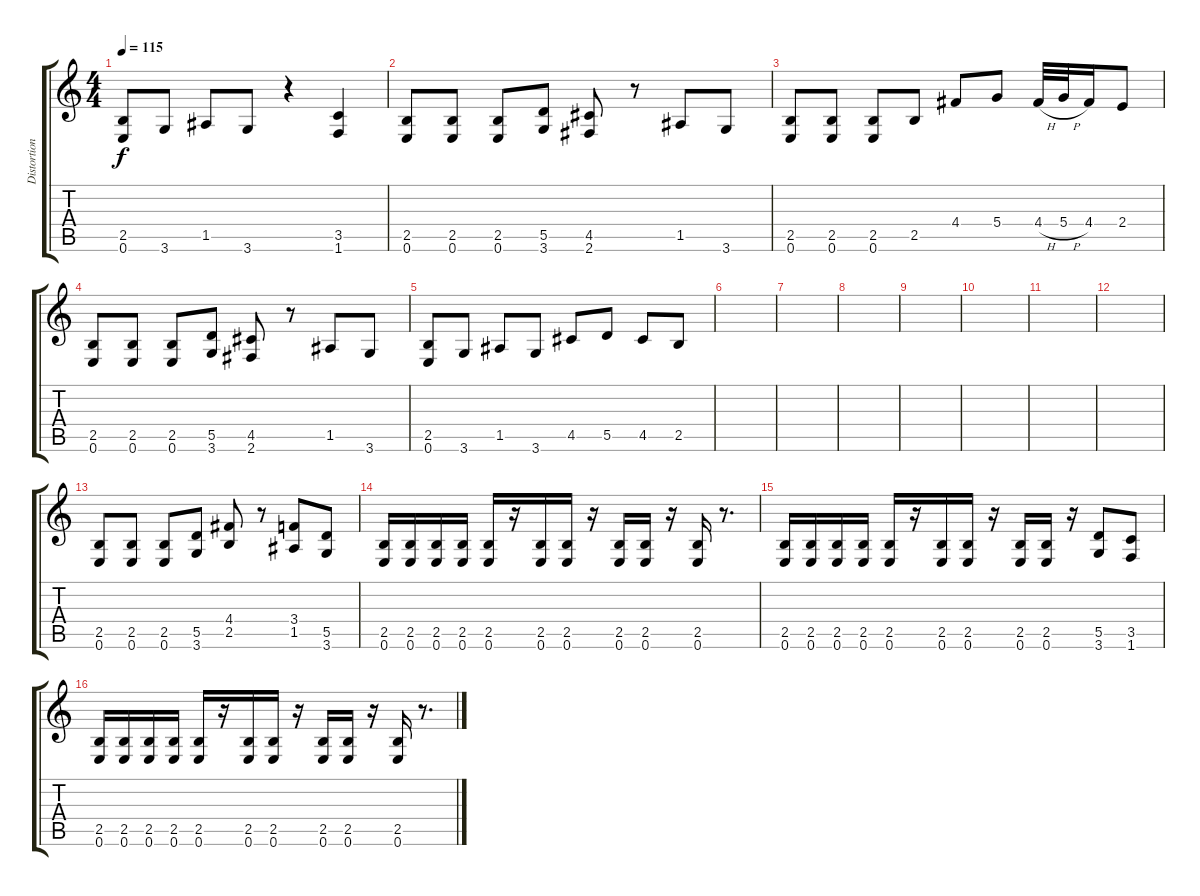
\track ("Distortion Guitar" "Distortion") {instrument distortionguitar}
\staff {score tabs}
\tuning (E4 B3 G3 D3 A2 E2) {hide}
\ts (4 4)
\tempo 115
\clef g2
\ks c
(2.5 0.6).8{dy f} 3.6.8 1.5.8 3.6.8 r.4 (3.5 1.6).4 |
(2.5 0.6).8 (2.5 0.6).8 (2.5 0.6).8 (5.5 3.6).8 (4.5 2.6).8 r.8 1.5.8 3.6.8 |
(2.5 0.6).8 (2.5 0.6).8 (2.5 0.6).8 2.5.8 4.4.8 5.4.8 4.4{h}.32 5.4{h}.32 4.4.16 2.4.8 |
(2.5 0.6).8 (2.5 0.6).8 (2.5 0.6).8 (5.5 3.6).8 (4.5 2.6).8 r.8 1.5.8 3.6.8 |
(2.5 0.6).8 3.6.8 1.5.8 3.6.8 4.5.8 5.5.8 4.5.8 2.5.8 |
|
|
|
|
|
|
|
(2.5 0.6).8 (2.5 0.6).8 (2.5 0.6).8 (5.5 3.6).8 (4.4 2.5).8 r.8 (3.4 1.5).8 (5.5 3.6).8 |
(2.5 0.6).16 (2.5 0.6).16 (2.5 0.6).16 (2.5 0.6).16 (2.5 0.6).16 r.16 (2.5 0.6).16 (2.5 0.6).16 r.16 (2.5 0.6).16 (2.5 0.6).16 r.16 (2.5 0.6).16 r.8{d} |
(2.5 0.6).16 (2.5 0.6).16 (2.5 0.6).16 (2.5 0.6).16 (2.5 0.6).16 r.16 (2.5 0.6).16 (2.5 0.6).16 r.16 (2.5 0.6).16 (2.5 0.6).16 r.16 (5.5 3.6).8 (3.5 1.6).8 |
(2.5 0.6).16 (2.5 0.6).16 (2.5 0.6).16 (2.5 0.6).16 (2.5 0.6).16 r.16 (2.5 0.6).16 (2.5 0.6).16 r.16 (2.5 0.6).16 (2.5 0.6).16 r.16 (2.5 0.6).16 r.8{d}
